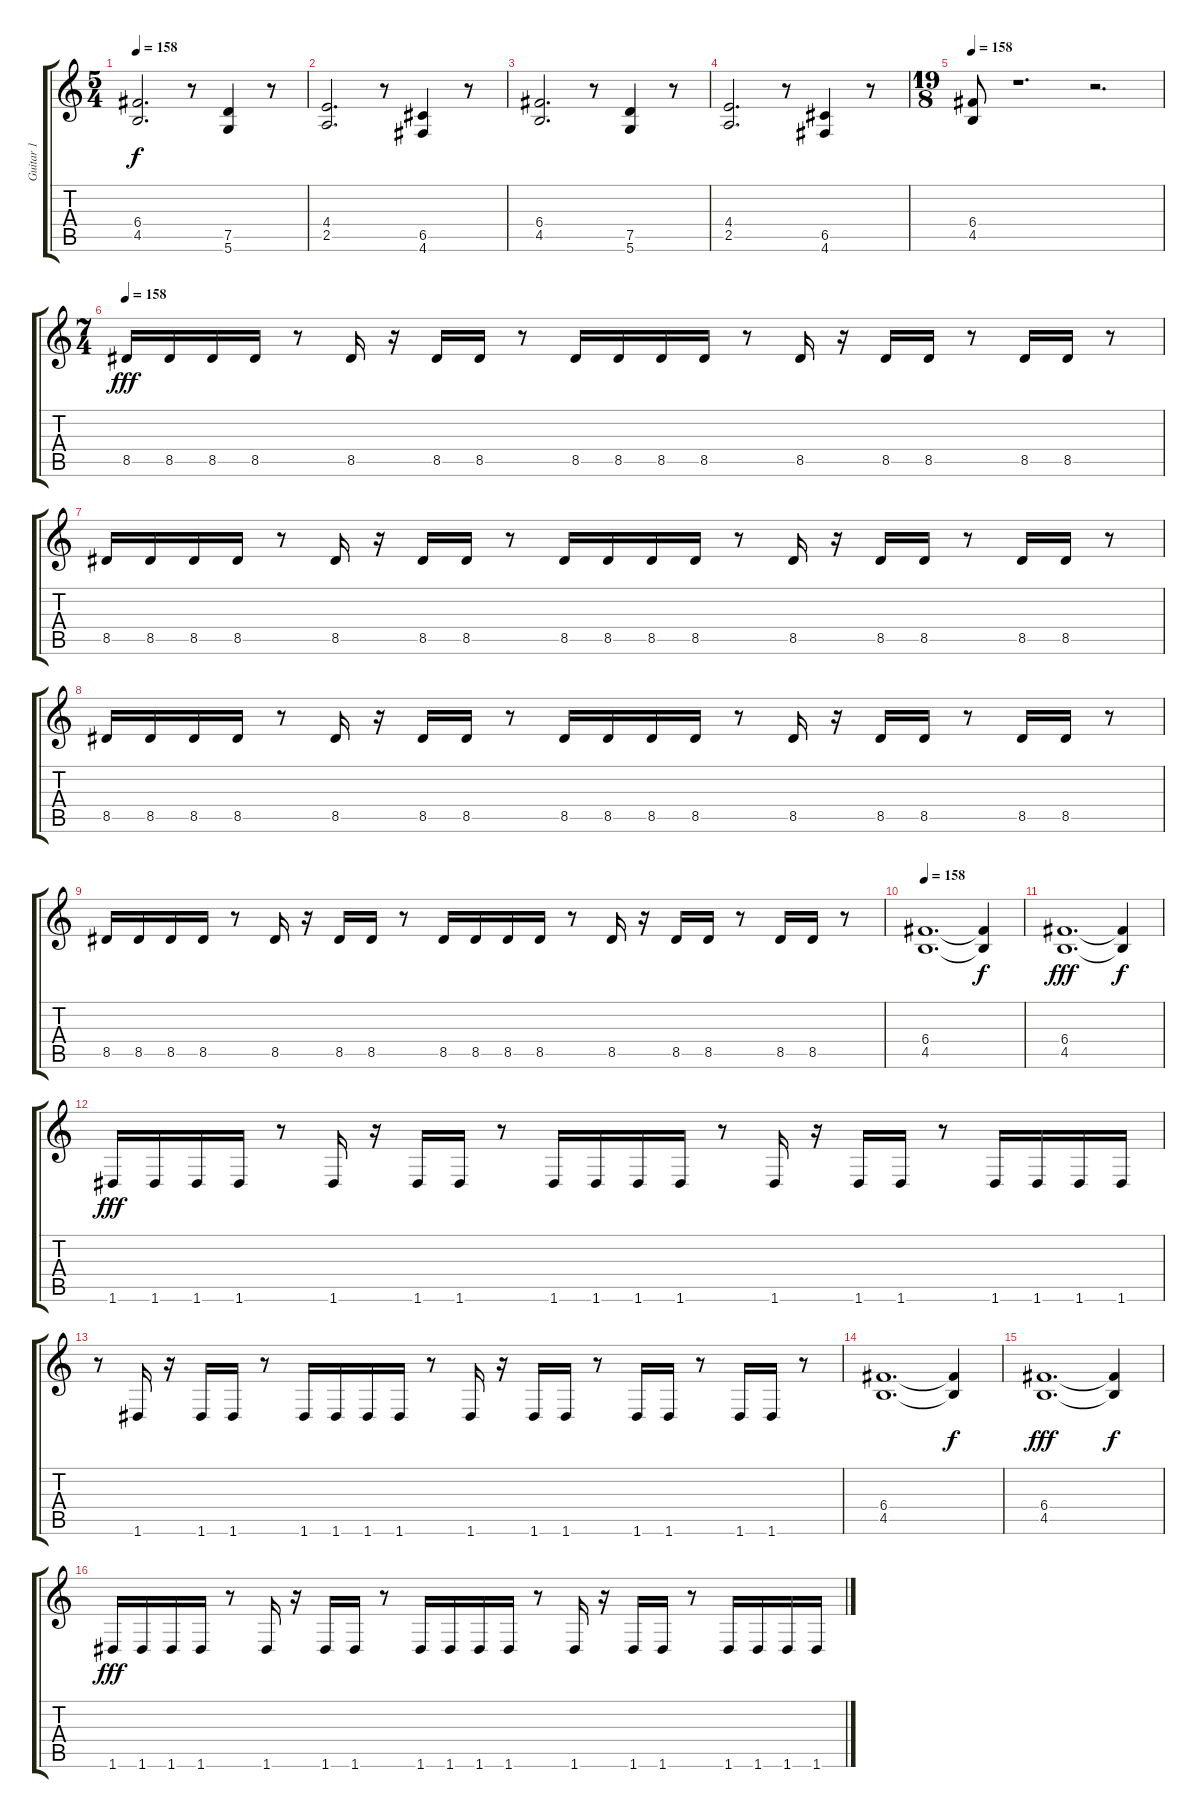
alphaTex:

\track ("Guitar 1" "Guitar 1") {instrument acousticguitarsteel}
\staff {score tabs}
\tuning (D4 A3 F3 C3 G2 D2) {hide}
\ts (5 4)
\tempo 158
\clef g2
\ks c
(6.4 4.5).2{d dy f} r.8 (7.5 5.6).4 r.8 |
(4.4 2.5).2{d} r.8 (6.5 4.6).4 r.8 |
(6.4 4.5).2{d} r.8 (7.5 5.6).4 r.8 |
(4.4 2.5).2{d} r.8 (6.5 4.6).4 r.8 |
\ts (19 8)
\tempo 158
(6.4 4.5).8 r.1{d} r.2{d} |
\ts (7 4)
\tempo 158
8.5.16{dy fff volume 16 instrument distortionguitar} 8.5.16 8.5.16 8.5.16 r.8 8.5.16 r.16 8.5.16 8.5.16 r.8 8.5.16 8.5.16 8.5.16 8.5.16 r.8 8.5.16 r.16 8.5.16 8.5.16 r.8 8.5.16 8.5.16 r.8 |
8.5.16 8.5.16 8.5.16 8.5.16 r.8 8.5.16 r.16 8.5.16 8.5.16 r.8 8.5.16 8.5.16 8.5.16 8.5.16 r.8 8.5.16 r.16 8.5.16 8.5.16 r.8 8.5.16 8.5.16 r.8 |
8.5.16 8.5.16 8.5.16 8.5.16 r.8 8.5.16 r.16 8.5.16 8.5.16 r.8 8.5.16 8.5.16 8.5.16 8.5.16 r.8 8.5.16 r.16 8.5.16 8.5.16 r.8 8.5.16 8.5.16 r.8 |
8.5.16 8.5.16 8.5.16 8.5.16 r.8 8.5.16 r.16 8.5.16 8.5.16 r.8 8.5.16 8.5.16 8.5.16 8.5.16 r.8 8.5.16 r.16 8.5.16 8.5.16 r.8 8.5.16 8.5.16 r.8 |
\tempo 158
(6.4 4.5).1{d} (6.4{t} 4.5{t}).4{dy f} |
(6.4 4.5).1{d dy fff} (6.4{t} 4.5{t}).4{dy f} |
1.6.16{dy fff} 1.6.16 1.6.16 1.6.16 r.8 1.6.16 r.16 1.6.16 1.6.16 r.8 1.6.16 1.6.16 1.6.16 1.6.16 r.8 1.6.16 r.16 1.6.16 1.6.16 r.8 1.6.16 1.6.16 1.6.16 1.6.16 |
r.8 1.6.16 r.16 1.6.16 1.6.16 r.8 1.6.16 1.6.16 1.6.16 1.6.16 r.8 1.6.16 r.16 1.6.16 1.6.16 r.8 1.6.16 1.6.16 r.8 1.6.16 1.6.16 r.8 |
(6.4 4.5).1{d} (6.4{t} 4.5{t}).4{dy f} |
(6.4 4.5).1{d dy fff} (6.4{t} 4.5{t}).4{dy f} |
1.6.16{dy fff} 1.6.16 1.6.16 1.6.16 r.8 1.6.16 r.16 1.6.16 1.6.16 r.8 1.6.16 1.6.16 1.6.16 1.6.16 r.8 1.6.16 r.16 1.6.16 1.6.16 r.8 1.6.16 1.6.16 1.6.16 1.6.16
